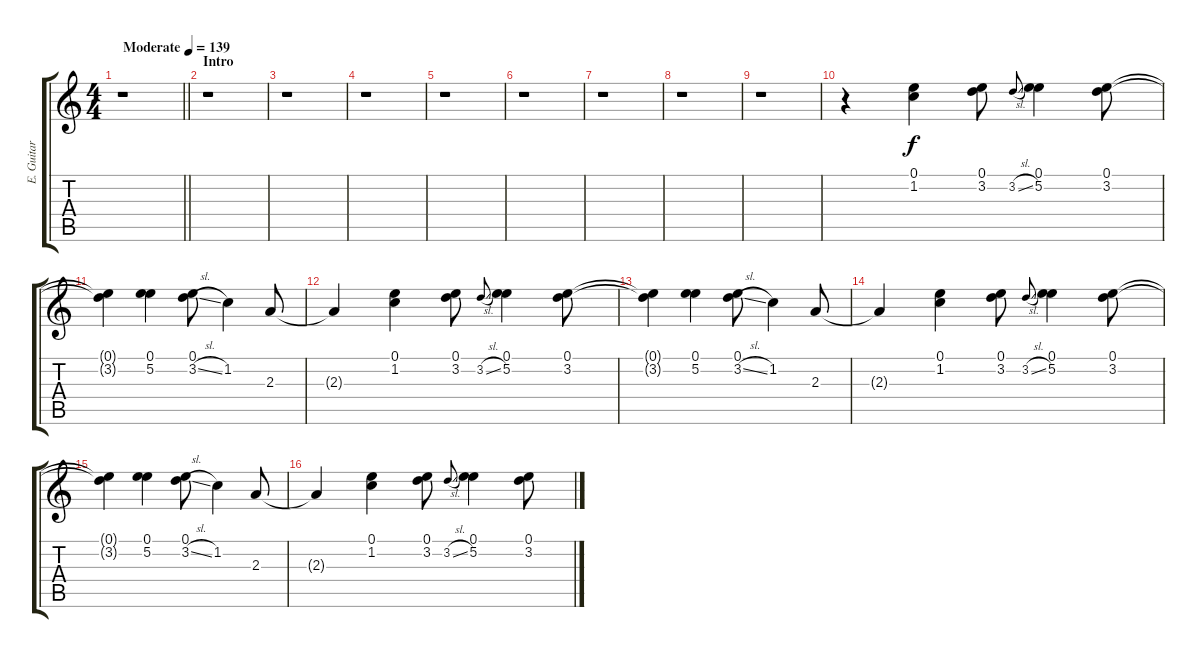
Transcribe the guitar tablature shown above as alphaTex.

\track ("E. Guitar III" "E. Guitar ") {instrument overdrivenguitar}
\staff {score tabs}
\tuning (E4 B3 G3 D3 A2 E2) {hide}
\ts (4 4)
\tempo (139 "Moderate")
\clef g2
\barLineRight lightlight
\ks aminor
r.1{dy f instrument overdrivenguitar} |
\section ("" "Intro")
r.1 |
r.1 |
r.1 |
r.1 |
r.1 |
r.1 |
r.1 |
r.1 |
r.4 (0.1 1.2).4 (0.1 3.2).8 3.2{sl}.8{gr onbeat} (0.1 5.2).4 (0.1 3.2).8 |
(0.1{t} 3.2{t}).4 (0.1 5.2).4 (0.1 3.2{sl}).8 1.2.4 2.3.8 |
2.3{t}.4 (0.1 1.2).4 (0.1 3.2).8 3.2{sl}.8{gr onbeat} (0.1 5.2).4 (0.1 3.2).8 |
(0.1{t} 3.2{t}).4 (0.1 5.2).4 (0.1 3.2{sl}).8 1.2.4 2.3.8 |
2.3{t}.4 (0.1 1.2).4 (0.1 3.2).8 3.2{sl}.8{gr onbeat} (0.1 5.2).4 (0.1 3.2).8 |
(0.1{t} 3.2{t}).4 (0.1 5.2).4 (0.1 3.2{sl}).8 1.2.4 2.3.8 |
2.3{t}.4 (0.1 1.2).4 (0.1 3.2).8 3.2{sl}.8{gr onbeat} (0.1 5.2).4 (0.1 3.2).8
